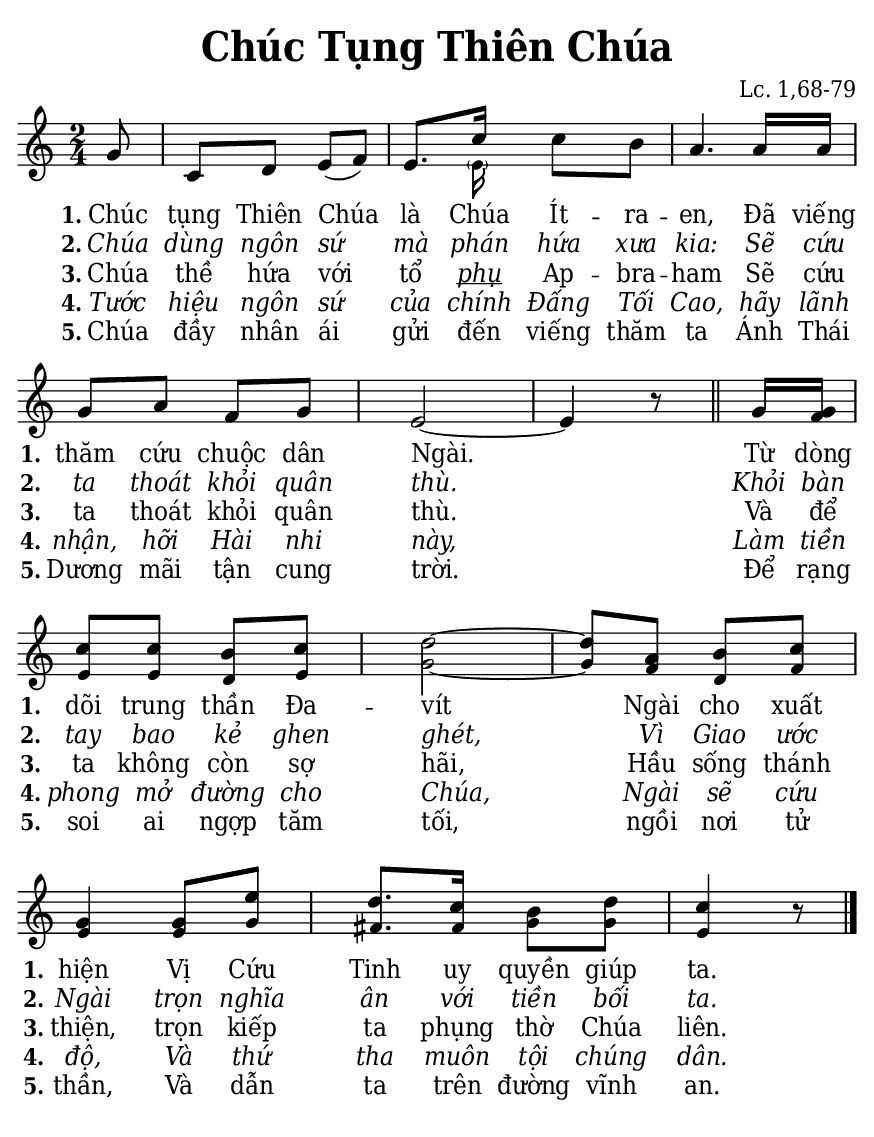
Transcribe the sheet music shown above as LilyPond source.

% Cài đặt chung\
\version "2.22.1"
\include "english.ly"

\header {
  title = \markup { \fontsize #1 "Chúc Tụng Thiên Chúa" }
  composer = "Lc. 1,68-79"
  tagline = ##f
}

% mã nguồn cho những chức năng chưa hỗ trợ trong phiên bản lilypond hiện tại
% cung cấp bởi cộng đồng lilypond khi gửi email đến lilypond-user@gnu.org
% Đổi kích thước nốt cho bè phụ
notBePhu =
#(define-music-function (font-size music) (number? ly:music?)
   (for-some-music
     (lambda (m)
       (if (music-is-of-type? m 'rhythmic-event)
           (begin
             (set! (ly:music-property m 'tweaks)
                   (cons `(font-size . ,font-size)
                         (ly:music-property m 'tweaks)))
             #t)
           #f))
     music)
   music)

% in số phiên khúc trên mỗi dòng
#(define (add-grob-definition grob-name grob-entry)
     (set! all-grob-descriptions
           (cons ((@@ (lily) completize-grob-entry)
                  (cons grob-name grob-entry))
                 all-grob-descriptions)))

#(add-grob-definition
    'StanzaNumberSpanner
    `((direction . ,LEFT)
      (font-series . bold)
      (padding . 0.5)
      (side-axis . ,X)
      (stencil . ,ly:text-interface::print)
      (X-offset . ,ly:side-position-interface::x-aligned-side)
      (Y-extent . ,grob::always-Y-extent-from-stencil)
      (meta . ((class . Spanner)
               (interfaces . (font-interface
                              side-position-interface
                              stanza-number-interface
                              text-interface))))))

\layout {
    \context {
      \Global
      \grobdescriptions #all-grob-descriptions
    }
    \context {
      \Score
      \remove Stanza_number_align_engraver
      \consists
        #(lambda (context)
           (let ((texts '())
                 (syllables '()))
             (make-engraver
              (acknowledgers
               ((stanza-number-interface engraver grob source-engraver)
                  (set! texts (cons grob texts)))
               ((lyric-syllable-interface engraver grob source-engraver)
                  (set! syllables (cons grob syllables))))
              ((stop-translation-timestep engraver)
                 (for-each
                  (lambda (text)
                    (for-each
                     (lambda (syllable)
                       (ly:pointer-group-interface::add-grob
                        text
                        'side-support-elements
                        syllable))
                     syllables))
                  texts)
                 (set! syllables '())))))
    }
    \context {
      \Lyrics
      \remove Stanza_number_engraver
      \consists
        #(lambda (context)
           (let ((text #f)
                 (last-stanza #f))
             (make-engraver
              ((process-music engraver)
                 (let ((stanza (ly:context-property context 'stanza #f)))
                   (if (and stanza (not (equal? stanza last-stanza)))
                       (let ((column (ly:context-property context
'currentCommandColumn)))
                         (set! last-stanza stanza)
                         (if text
                             (ly:spanner-set-bound! text RIGHT column))
                         (set! text (ly:engraver-make-grob engraver
'StanzaNumberSpanner '()))
                         (ly:grob-set-property! text 'text stanza)
                         (ly:spanner-set-bound! text LEFT column)))))
              ((finalize engraver)
                 (if text
                     (let ((column (ly:context-property context
'currentCommandColumn)))
                       (ly:spanner-set-bound! text RIGHT column)))))))
      \override StanzaNumberSpanner.horizon-padding = 10000
    }
}

stanzaReminderOff =
  \temporary \override StanzaNumberSpanner.after-line-breaking =
     #(lambda (grob)
        ;; Can be replaced with (not (first-broken-spanner? grob)) in 2.23.
        (if (let ((siblings (ly:spanner-broken-into (ly:grob-original grob))))
              (and (pair? siblings)
                   (not (eq? grob (car siblings)))))
            (ly:grob-suicide! grob)))

stanzaReminderOn = \undo \stanzaReminderOff
% kết thúc mã nguồn

% Nhạc phiên khúc
nhacPhienKhucSop = \relative c'' {
  \partial 8 g8 |
  c, d e (f) |
  e8.
  <<
    {
      \voiceOne
      c'16
    }
    \new Voice = "splitpart" {
      \voiceTwo
      \tweak font-size #-2
      \parenthesize
      e,16
    }
  >>
  \oneVoice
  c'8 b |
  a4. a16 a |
  g8 a f g |
  e2 ~ |
  e4 r8 \bar "||"
  g16 g |
  c8 c b c |
  d2 ~ |
  d8 a b c |
  g4 g8 e' |
  d8. c16 b8 d |
  c4 r8 \bar "|."
}

nhacPhienKhucAlto = \relative c'' {
  r8 |
  R2*5
  r4.
  g16 f |
  e8 e d e |
  g2 ~ |
  g8 f d f |
  e4 e8 g |
  fs8. fs16 g8 g |
  e4 r8
}

% Lời phiên khúc
loiPhienKhucSop = \lyrics {
  <<
    {
      \set stanza = "1."
      Chúc tụng Thiên Chúa là Chúa Ít -- ra -- en,
      Đã viếng thăm cứu chuộc dân Ngài.
      Từ dòng dõi trung thần Đa -- vít
      Ngài cho xuất hiện Vị Cứu Tinh uy quyền giúp ta.
    }
    \new Lyrics {
	    \set associatedVoice = "beSop"
	    \set stanza = "2."
      \override Lyrics.LyricText.font-shape = #'italic
	    Chúa dùng ngôn sứ mà phán hứa xưa kia:
	    Sẽ cứu ta thoát khỏi quân thù.
	    Khỏi bàn tay bao kẻ ghen ghét,
	    Vì Giao ước Ngài trọn nghĩa ân với tiền bối ta.
    }
    \new Lyrics {
	    \set associatedVoice = "beSop"
	    \set stanza = "3."
	    Chúa thề hứa với tổ \markup { \italic \underline "phụ" }
	    Ap -- bra -- ham
	    Sẽ cứu ta thoát khỏi quân thù.
	    Và để ta không còn sợ hãi,
	    Hầu sống thánh thiện,
	    trọn kiếp ta phụng thờ Chúa liên.
    }
    \new Lyrics {
	    \set associatedVoice = "beSop"
	    \set stanza = "4."
      \override Lyrics.LyricText.font-shape = #'italic
	    Tước hiệu ngôn sứ của chính Đấng Tối Cao,
	    hãy lãnh nhận, hỡi Hài nhi này,
	    Làm tiền phong mở đường cho Chúa,
	    Ngài sẽ cứu độ,
	    Và thứ tha muôn tội chúng dân.
    }
    \new Lyrics {
	    \set associatedVoice = "beSop"
	    \set stanza = "5."
	    Chúa đầy nhân ái gửi đến viếng thăm ta
	    Ánh Thái Dương mãi tận cung trời.
	    Để rạng soi ai ngợp tăm tối,
	    ngồi nơi tử thần,
	    Và dẫn ta trên đường vĩnh an.
    }
  >>
}

% Dàn trang
\paper {
  #(set-paper-size "a5")
  top-margin = 3\mm
  bottom-margin = 3\mm
  left-margin = 3\mm
  right-margin = 3\mm
  indent = #0
  #(define fonts
	 (make-pango-font-tree "Deja Vu Serif Condensed"
	 		       "Deja Vu Serif Condensed"
			       "Deja Vu Serif Condensed"
			       (/ 20 20)))
  print-page-number = ##f
  system-system-spacing = #'((basic-distance . 0.1) (padding . 3))
}

TongNhip = {
  \key c \major \time 2/4
  \set Timing.beamExceptions = #'()
  \set Timing.baseMoment = #(ly:make-moment 1/4)
}

\score {
  \new ChoirStaff <<
    \new Staff \with {
        \consists "Merge_rests_engraver"
        printPartCombineTexts = ##f
      }
      <<
      \new Voice \TongNhip \partCombine 
        \nhacPhienKhucSop
        \notBePhu -1 { \nhacPhienKhucAlto }
      \new NullVoice = beSop \nhacPhienKhucSop
      \new Lyrics \lyricsto beSop \loiPhienKhucSop
      >>
  >>
  \layout {
    \override Lyrics.LyricSpace.minimum-distance = #1.5
    \override Score.BarNumber.break-visibility = ##(#f #f #f)
    \override Score.SpacingSpanner.uniform-stretching = ##t
  } 
}
